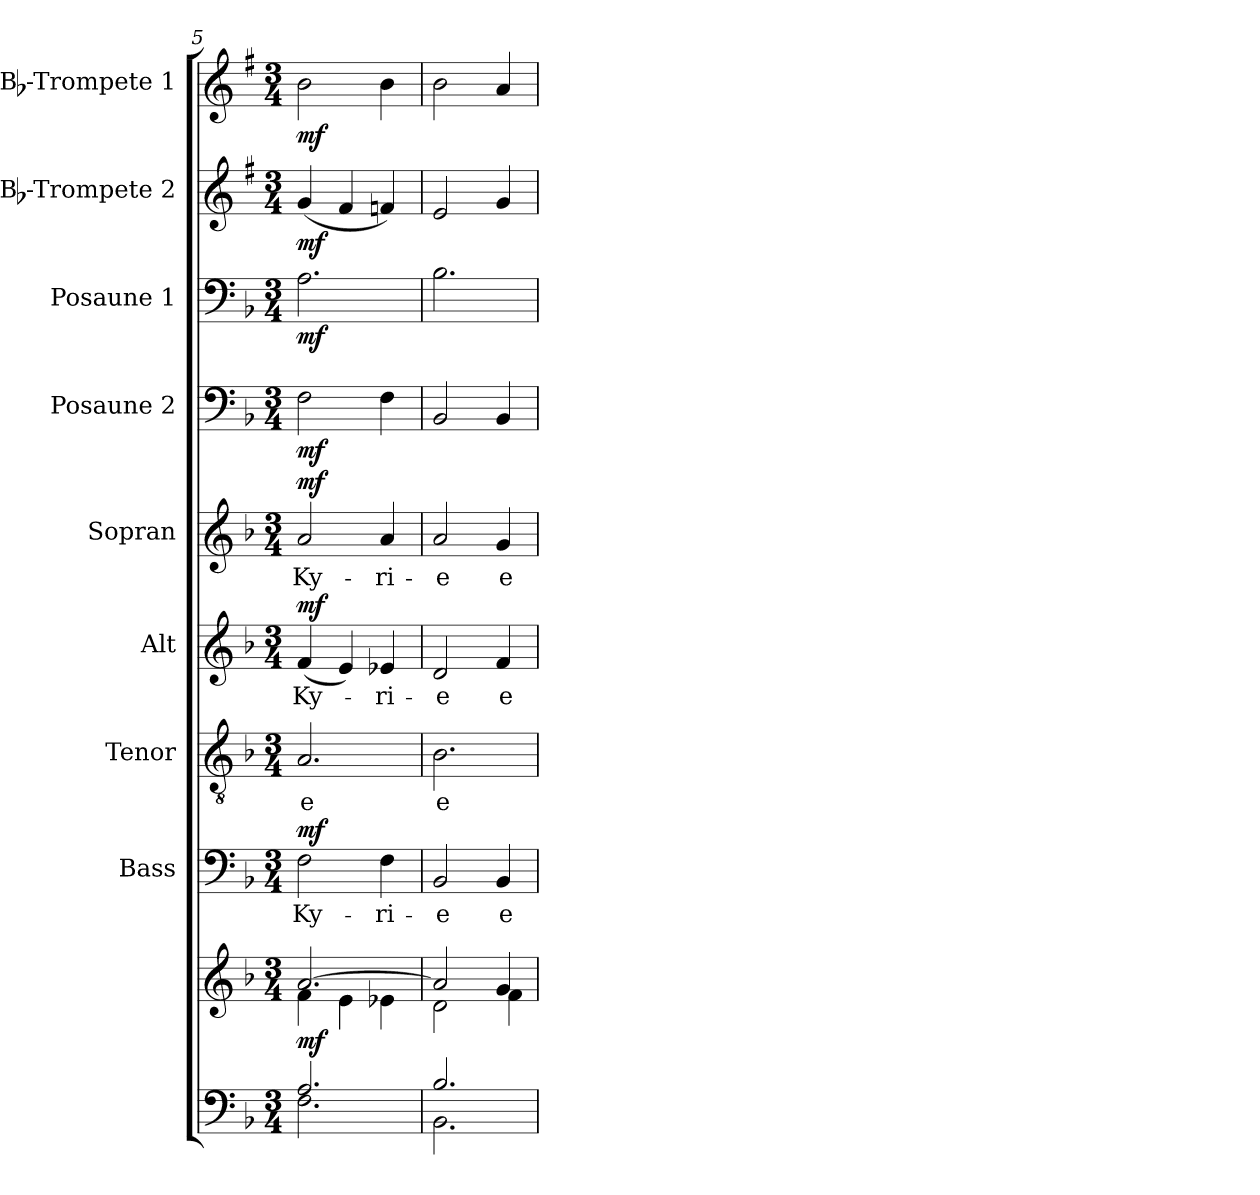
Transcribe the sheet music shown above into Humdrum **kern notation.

**kern	**kern	**dynam	**kern	**text	**dynam	**kern	**text	**kern	**text	**dynam	**kern	**text	**dynam	**kern	**dynam	**kern	**dynam	**kern	**dynam	**kern	**dynam
*part9	*part9	*part9	*part8	*part8	*part8	*part7	*part7	*part6	*part6	*part6	*part5	*part5	*part5	*part4	*part4	*part3	*part3	*part2	*part2	*part1	*part1
*staff10	*staff9	*staff9/10	*staff8	*staff8	*staff8	*staff7	*staff7	*staff6	*staff6	*staff6	*staff5	*staff5	*staff5	*staff4	*staff4	*staff3	*staff3	*staff2	*staff2	*staff1	*staff1
*	*	*	*I"Bass	*	*	*I"Tenor	*	*I"Alt	*	*	*I"Sopran	*	*	*I"Posaune 2	*	*I"Posaune 1	*	*I"Bb-Trompete 2	*	*I"Bb-Trompete 1	*
*	*	*	*I'B.	*	*	*I'T.	*	*I'A.	*	*	*I'S.	*	*	*I'Pos. 2	*	*I'Pos. 1	*	*I'Bb Trp. 2	*	*I'Bb Trp. 1	*
*clefF4	*clefG2	*	*clefF4	*	*	*clefGv2	*	*clefG2	*	*	*clefG2	*	*	*clefF4	*	*clefF4	*	*clefG2	*	*clefG2	*
*	*	*	*	*	*	*	*	*	*	*	*	*	*	*	*	*	*	*ITrd1c2	*	*ITrd1c2	*
*k[b-]	*k[b-]	*	*k[b-]	*	*	*k[b-]	*	*k[b-]	*	*	*k[b-]	*	*	*k[b-]	*	*k[b-]	*	*k[b-]	*	*k[b-]	*
*F:	*F:	*	*F:	*	*	*F:	*	*F:	*	*	*F:	*	*	*F:	*	*F:	*	*F:	*	*F:	*
*M3/4	*M3/4	*	*M3/4	*	*	*M3/4	*	*M3/4	*	*	*M3/4	*	*	*M3/4	*	*M3/4	*	*M3/4	*	*M3/4	*
=5	=5	=5	=5	=5	=5	=5	=5	=5	=5	=5	=5	=5	=5	=5	=5	=5	=5	=5	=5	=5	=5
*^	*^	*	*	*	*	*	*	*	*	*	*	*	*	*	*	*	*	*	*	*	*
!	!	!	!	!LO:DY:b	!	!LO:LY:b	!LO:DY:a	!	!LO:LY:b	!	!LO:LY:b	!LO:DY:a	!	!LO:LY:b	!LO:DY:a	!	!LO:DY:b	!	!LO:DY:b	!	!LO:DY:b	!	!LO:DY:b
2.A/	2.F\	[>2.a/	4f\	mf	2F\	Ky-	mf	2.A/	-e	(<4f/	Ky-	mf	2a/	Ky-	mf	2F\	mf	2.A\	mf	(<4f/	mf	2a\	mf
.	.	.	4e\	.	.	.	.	.	.	4e/)	.	.	.	.	.	.	.	.	.	4e/	.	.	.
!	!	!	!	!	!	!LO:LY:b	!	!	!	!	!LO:LY:b	!	!	!LO:LY:b	!	!	!	!	!	!	!	!	!
.	.	.	4e-X\	.	4F\	-ri-	.	.	.	4e-X/	-ri-	.	4a/	-ri-	.	4F\	.	.	.	4e-X/)	.	4a\	.
=6	=6	=6	=6	=6	=6	=6	=6	=6	=6	=6	=6	=6	=6	=6	=6	=6	=6	=6	=6	=6	=6	=6	=6
!	!	!	!	!	!	!LO:LY:b	!	!	!LO:LY:b	!	!LO:LY:b	!	!	!LO:LY:b	!	!	!	!	!	!	!	!	!
2.B-/	2.BB-\	2a/]	2d\	.	2BB-/	-e	.	2.B-\	e-	2d/	-e	.	2a/	-e	.	2BB-/	.	2.B-\	.	2d/	.	2a\	.
!	!	!	!	!	!	!LO:LY:b	!	!	!	!	!LO:LY:b	!	!	!LO:LY:b	!	!	!	!	!	!	!	!	!
.	.	4g/	4f\	.	4BB-/	e-	.	.	.	4f/	e-	.	4g/	e-	.	4BB-/	.	.	.	4f/	.	4g/	.
*v	*v	*	*	*	*	*	*	*	*	*	*	*	*	*	*	*	*	*	*	*	*	*	*
*	*v	*v	*	*	*	*	*	*	*	*	*	*	*	*	*	*	*	*	*	*	*	*
=	=	=	=	=	=	=	=	=	=	=	=	=	=	=	=	=	=	=	=	=	=
*-	*-	*-	*-	*-	*-	*-	*-	*-	*-	*-	*-	*-	*-	*-	*-	*-	*-	*-	*-	*-	*-
